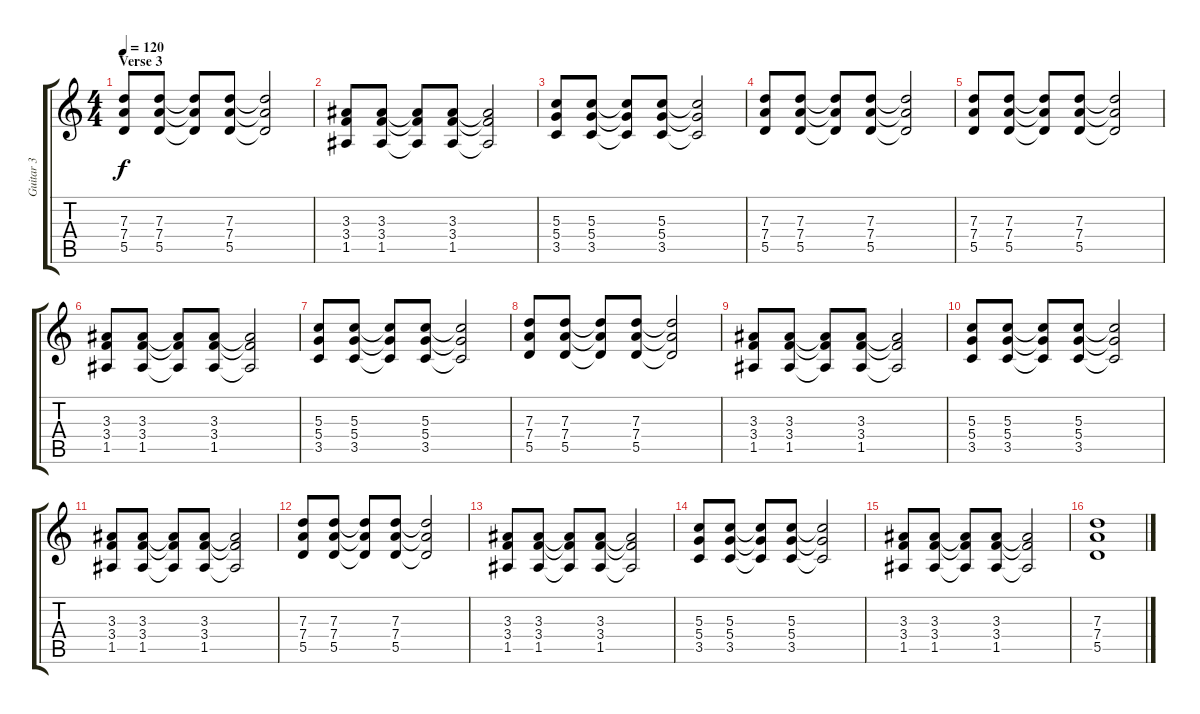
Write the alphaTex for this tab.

\track ("Guitar 3" "Guitar 3") {instrument distortionguitar}
\staff {score tabs}
\tuning (E4 B3 G3 D3 A2 E2) {hide}
\ts (4 4)
\section ("" "Verse 3")
\tempo 120
\clef g2
\ks c
(7.3 7.4 5.5).8{dy f} (7.3 7.4 5.5).8 (7.3{t} 7.4{t} 5.5{t}).8 (7.3 7.4 5.5).8 (7.3{t} 7.4{t} 5.5{t}).2 |
(3.3 3.4 1.5).8 (3.3 3.4 1.5).8 (3.3{t} 3.4{t} 1.5{t}).8 (3.3 3.4 1.5).8 (3.3{t} 3.4{t} 1.5{t}).2 |
(5.3 5.4 3.5).8 (5.3 5.4 3.5).8 (5.3{t} 5.4{t} 3.5{t}).8 (5.3 5.4 3.5).8 (5.3{t} 5.4{t} 3.5{t}).2 |
(7.3 7.4 5.5).8 (7.3 7.4 5.5).8 (7.3{t} 7.4{t} 5.5{t}).8 (7.3 7.4 5.5).8 (7.3{t} 7.4{t} 5.5{t}).2 |
(7.3 7.4 5.5).8 (7.3 7.4 5.5).8 (7.3{t} 7.4{t} 5.5{t}).8 (7.3 7.4 5.5).8 (7.3{t} 7.4{t} 5.5{t}).2 |
(3.3 3.4 1.5).8 (3.3 3.4 1.5).8 (3.3{t} 3.4{t} 1.5{t}).8 (3.3 3.4 1.5).8 (3.3{t} 3.4{t} 1.5{t}).2 |
(5.3 5.4 3.5).8 (5.3 5.4 3.5).8 (5.3{t} 5.4{t} 3.5{t}).8 (5.3 5.4 3.5).8 (5.3{t} 5.4{t} 3.5{t}).2 |
(7.3 7.4 5.5).8 (7.3 7.4 5.5).8 (7.3{t} 7.4{t} 5.5{t}).8 (7.3 7.4 5.5).8 (7.3{t} 7.4{t} 5.5{t}).2 |
(3.3 3.4 1.5).8 (3.3 3.4 1.5).8 (3.3{t} 3.4{t} 1.5{t}).8 (3.3 3.4 1.5).8 (3.3{t} 3.4{t} 1.5{t}).2 |
(5.3 5.4 3.5).8 (5.3 5.4 3.5).8 (5.3{t} 5.4{t} 3.5{t}).8 (5.3 5.4 3.5).8 (5.3{t} 5.4{t} 3.5{t}).2 |
(3.3 3.4 1.5).8 (3.3 3.4 1.5).8 (3.3{t} 3.4{t} 1.5{t}).8 (3.3 3.4 1.5).8 (3.3{t} 3.4{t} 1.5{t}).2 |
(7.3 7.4 5.5).8 (7.3 7.4 5.5).8 (7.3{t} 7.4{t} 5.5{t}).8 (7.3 7.4 5.5).8 (7.3{t} 7.4{t} 5.5{t}).2 |
(3.3 3.4 1.5).8 (3.3 3.4 1.5).8 (3.3{t} 3.4{t} 1.5{t}).8 (3.3 3.4 1.5).8 (3.3{t} 3.4{t} 1.5{t}).2 |
(5.3 5.4 3.5).8 (5.3 5.4 3.5).8 (5.3{t} 5.4{t} 3.5{t}).8 (5.3 5.4 3.5).8 (5.3{t} 5.4{t} 3.5{t}).2 |
(3.3 3.4 1.5).8 (3.3 3.4 1.5).8 (3.3{t} 3.4{t} 1.5{t}).8 (3.3 3.4 1.5).8 (3.3{t} 3.4{t} 1.5{t}).2 |
(7.3 7.4 5.5).1
